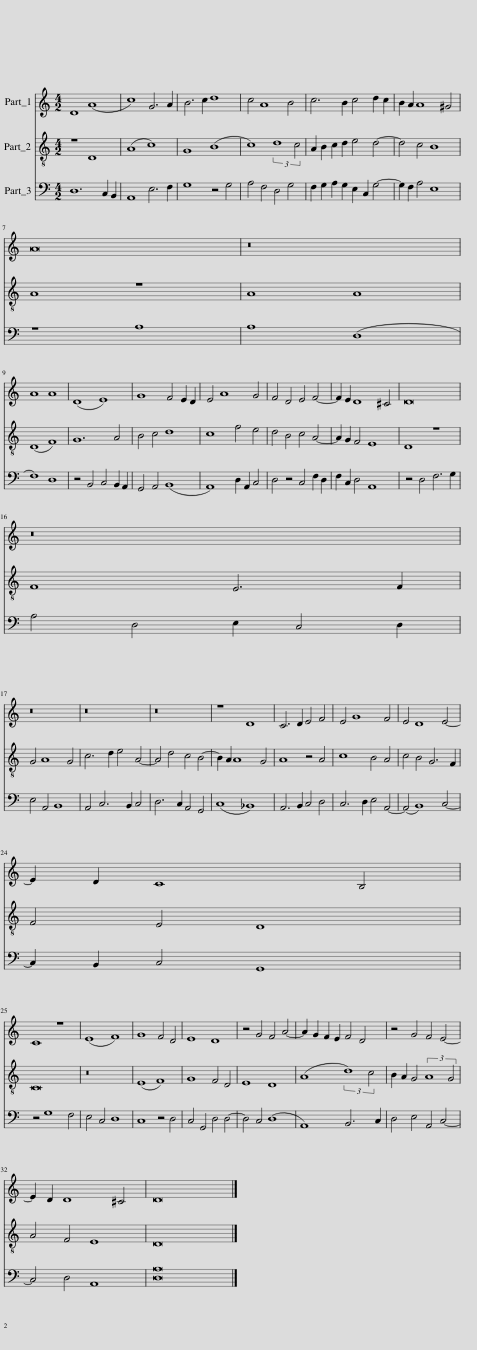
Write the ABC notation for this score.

X:1
%%score 1 2 ( 3 4 )
L:1/8
M:4/2
I:linebreak $
K:C
V:1 treble
V:2 treble-8
V:3 bass
V:4 bass
V:1
 D8 (A8 | c8) G6 A2 | B6 c2 d8 | c4 A8 B4 | c6 B2 c4 d2 c2 | %5
 B2 A2 A8 ^G4 |$ A16 | z16 |$ A8 A8 | (D8 E8) | %10
 G8 F4 E2 D2 | E4 A8 G4 | F4 D4 E4 F4- | F2 E2 D8 ^C4 | D16 |$ %15
 z16 |$ z16 | z16 | z16 | z8 D8 | %20
 C6 D2 E4 F4 | E4 G8 F4 | E4 D8 E4- |$ E2 D2 C8 B,4 |$ C8 z8 | %25
 (E8 F8) | G8 F4 D4 | E8 D8 | z4 G4 F4 A4- | A2 G2 F2 E2 F4 D4 | %30
 z4 G4 F4 E4- |$ E2 D2 D8 ^C4 | D16 |] %33
V:2
 z8 D8 | (A8 c8) | G8 (B8 | c8) (3:2:2d8 c4 | A2 B2 c2 d2 e4 d4- | %5
 d4 c4 B8 |$ A8 z8 | A8 A8 |$ (D8 F8) | G12 A4 | %10
 B4 c4 d8 | c8 f4 e4 | d4 B4 c4 A4- | A2 G2 F4 E8 | D8 z8 |$ %15
 F8 E6 F2 |$ G4 A8 G4 | c6 d2 e4 A4- | A4 d4 c4 B4- | B2 A2 A8 G4 | %20
 A8 z4 A4 | c8 B4 A4 | c4 B4 G6 F2 |$ F4 E4 D8 |$ C16 | %25
 z16 | (E8 F8) | G8 F4 D4 | E8 D8 | (A8 (3:2:2d8) c4 | %30
 B2 A2 G4 (3:2:2A8 G4 |$ A4 F4 E8 | D16 |] %33
V:3
 D,12 C,2 B,,2 | A,,8 E,6 F,2 | G,8 z4 G,4 | A,4 F,4 D,4 G,4 | F,2 G,2 A,2 G,2 E,2 C,2 G,4- | %5
 G,2 F,2 A,4 E,8 |$ z8 A,8 | A,8 (D,8 |$ F,8) D,8 | z4 B,,4 C,4 B,,2 A,,2 | %10
 G,,4 A,,4 (B,,8 | A,,8) D,2 A,,2 C,4 | D,4 z4 C,4 F,2 D,2 | F,2 C,2 D,4 A,,8 | z4 D,4 F,6 G,2 |$ %15
 A,4 D,4 E,2 C,4 D,2 |$ E,4 A,,4 B,,8 | A,,4 C,6 B,,2 C,4 | D,6 C,2 A,,4 G,,4 | (C,8 _B,,8) | %20
 A,,6 B,,2 C,4 D,4 | C,6 D,2 E,4 A,,4- | (A,,4 B,,8) C,4- |$ C,2 B,,2 C,4 G,,8 |$ z4 G,8 F,4 | %25
 E,4 C,4 D,8 | C,8 z4 D,4 | C,4 G,,4 D,4 D,4- | D,4 C,4 (D,8 | A,,8) B,,6 C,2 | %30
 D,4 E,4 A,,4 C,4- |$ C,4 D,4 A,,8 | A,16 |] %33
V:4
 x16 | x16 | x16 | x16 | x16 | %5
 x16 |$ x16 | x16 |$ x16 | x16 | %10
 x16 | x16 | x16 | x16 | x16 |$ %15
 x16 |$ x16 | x16 | x16 | x16 | %20
 x16 | x16 | x16 |$ x16 |$ x16 | %25
 x16 | x16 | x16 | x16 | x16 | %30
 x16 |$ x16 | D,16 |] %33
